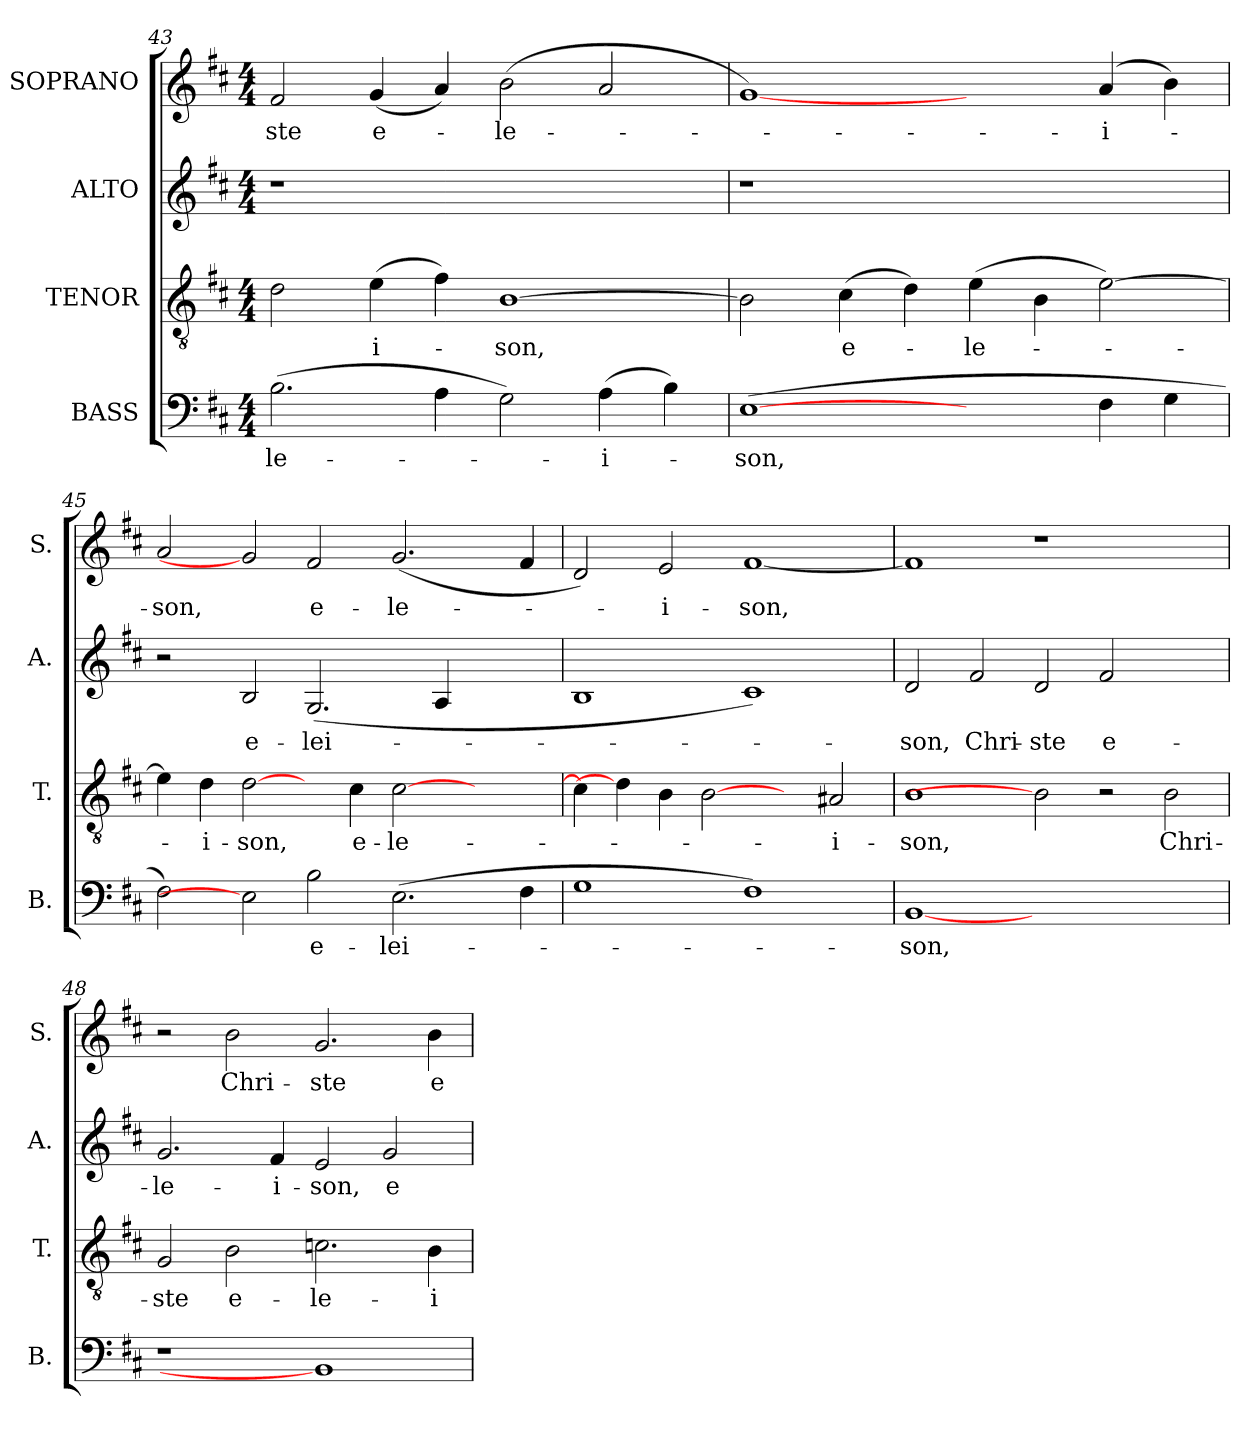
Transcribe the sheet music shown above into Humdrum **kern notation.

**kern	**text	**kern	**text	**kern	**text	**kern	**text
*part4	*part4	*part3	*part3	*part2	*part2	*part1	*part1
*staff4	*staff4	*staff3	*staff3	*staff2	*staff2	*staff1	*staff1
*I"BASS	*	*I"TENOR	*	*I"ALTO	*	*I"SOPRANO	*
*I'B.	*	*I'T.	*	*I'A.	*	*I'S.	*
*clefF4	*	*clefGv2	*	*clefG2	*	*clefG2	*
*	*	*ITrd7c12	*	*	*	*	*
*k[f#c#]	*	*k[f#c#]	*	*k[f#c#]	*	*k[f#c#]	*
*D:	*	*D:	*	*D:	*	*D:	*
*M4/4	*	*M4/4	*	*M4/4	*	*M4/4	*
=43	=43	=43	=43	=43	=43	=43	=43
!	!LO:LY:b:color=#000000	!	!	!LO:N:vis=1	!	!	!
!	!	!	!	!	!	!	!LO:LY:b:color=#000000
(2.Bi\	-le-	2Di\	.	1r	.	2f#i/	-ste
!	!	!	!LO:LY:b:color=#000000	!	!	!	!
!	!	!	!	!	!	!	!LO:LY:b:color=#000000
.	.	(4Ei\	-i-	.	.	(4gi/	e-
4Ai\	.	4F#i\)	.	.	.	4ai/)	.
!	!	!	!LO:LY:b:color=#000000	!	!	!	!
!	!	!	!	!	!	!	!LO:LY:b:color=#000000
2Gi\)	.	[1BBi	-son,	1ryy	.	(2bi\	-le-
!	!LO:LY:b:color=#000000	!	!	!	!	!	!
(4Ai\	-i-	.	.	.	.	2ai/	.
4Bi\)	.	.	.	.	.	.	.
=44	=44	=44	=44	=44	=44	=44	=44
!	!LO:LY:b:color=#000000	!	!	!LO:N:vis=1	!	!	!
([1Ei	-son,	2BBi\]	.	1r	.	[1gi)	.
!	!	!	!LO:LY:b:color=#000000	!	!	!	!
.	.	(4C#i\	e-	.	.	.	.
.	.	4Di\)	.	.	.	.	.
!	!	!	!LO:LY:b:color=#000000	!	!	!	!
2ryy	.	(4Ei\	-le-	1ryy	.	2ryy	.
.	.	4BBi\	.	.	.	.	.
!	!	!	!	!	!	!	!LO:LY:b:color=#000000
4F#i\	.	[2Ei\)	.	.	.	(4ai/	-i-
4Gi\	.	.	.	.	.	4bi\)	.
=45	=45	=45	=45	=45	=45	=45	=45
!	!	!	!	!	!	!	!LO:LY:b:color=#000000
2F#i\)	.	4Ei\]	.	2r	.	2ai/	-son,
!	!	!	!LO:LY:b:color=#000000	!	!	!	!
.	.	4Di\	-i-	.	.	.	.
!	!	!	!LO:LY:b:color=#000000	!	!	!	!
!	!	!	!	!	!LO:LY:b:color=#000000	!	!
2Ei]	.	[2Di\	-son,	2Bi/	e-	2gi]	.
!	!LO:LY:b:color=#000000	!	!	!	!	!	!
!	!	!	!	!	!LO:LY:b:color=#000000	!	!
!	!	!	!	!	!	!	!LO:LY:b:color=#000000
2Bi\	e-	4ryy	.	(2.Gi/	-lei-	2f#i/	e-
!	!	!	!LO:LY:b:color=#000000	!	!	!	!
.	.	4C#i\	e-	.	.	.	.
!	!LO:LY:b:color=#000000	!	!	!	!	!	!
!	!	!	!LO:LY:b:color=#000000	!	!	!	!
!	!	!	!	!	!	!	!LO:LY:b:color=#000000
(2.Ei\	-lei-	[2C#i\	-le-	.	.	(2.gi/	-le-
.	.	.	.	4Ai/	.	.	.
.	.	2ryy	.	2ryy	.	.	.
4F#i\	.	.	.	.	.	4f#i/	.
=46	=46	=46	=46	=46	=46	=46	=46
1Gi	.	4C#i\]	.	1Bi	.	2di/)	.
.	.	4Di\]	.	.	.	.	.
!	!	!	!	!	!	!	!LO:LY:b:color=#000000
.	.	4BBi\	.	.	.	2ei/	-i-
.	.	[2BBi	.	.	.	.	.
!	!	!	!	!	!	!	!LO:LY:b:color=#000000
1F#i)	.	.	.	1c#i)	.	[1f#i	-son,
.	.	4ryy	.	.	.	.	.
!	!	!	!LO:LY:b:color=#000000	!	!	!	!
.	.	2AA#Xi/	-i-	.	.	.	.
=47	=47	=47	=47	=47	=47	=47	=47
!	!LO:LY:b:color=#000000	!	!	!	!	!	!
!	!	!	!LO:LY:b:color=#000000	!	!	!	!
!	!	!	!	!	!LO:LY:b:color=#000000	!	!
[1BBi	-son,	1BBi	-son,	2di/	-son,	1f#i]	.
!	!	!	!	!	!LO:LY:b:color=#000000	!	!
.	.	.	.	2f#i/	Chri-	.	.
!	!	!	!	!	!LO:LY:b:color=#000000	!	!
1.ryy	.	2BBi]	.	2di/	-ste	1r	.
!	!	!	!	!	!LO:LY:b:color=#000000	!	!
.	.	2r	.	2f#i/	e-	.	.
!	!	!	!LO:LY:b:color=#000000	!	!	!	!
.	.	2BBi\	Chri-	2ryy	.	2ryy	.
!!LO:LB:g=z
=48	=48	=48	=48	=48	=48	=48	=48
!LO:N:vis=1	!	!	!	!	!	!	!
!	!	!	!LO:LY:b:color=#000000	!	!	!	!
!	!	!	!	!	!LO:LY:b:color=#000000	!	!
1r	.	2GGi/	-ste	2.gi/	-le-	2r	.
!	!	!	!LO:LY:b:color=#000000	!	!	!	!
!	!	!	!	!	!	!	!LO:LY:b:color=#000000
.	.	2BBi\	e-	.	.	2bi\	Chri-
!	!	!	!	!	!LO:LY:b:color=#000000	!	!
.	.	.	.	4f#i/	-i-	.	.
!	!	!	!LO:LY:b:color=#000000	!	!	!	!
!	!	!	!	!	!LO:LY:b:color=#000000	!	!
!	!	!	!	!	!	!	!LO:LY:b:color=#000000
1BBi]	.	2.Cni\	-le-	2ei/	-son,	2.gi/	-ste
!	!	!	!	!	!LO:LY:b:color=#000000	!	!
.	.	.	.	2gi/	e-	.	.
!	!	!	!LO:LY:b:color=#000000	!	!	!	!
!	!	!	!	!	!	!	!LO:LY:b:color=#000000
.	.	4BBi\	-i-	.	.	4bi\	e-
=	=	=	=	=	=	=	=
*-	*-	*-	*-	*-	*-	*-	*-
